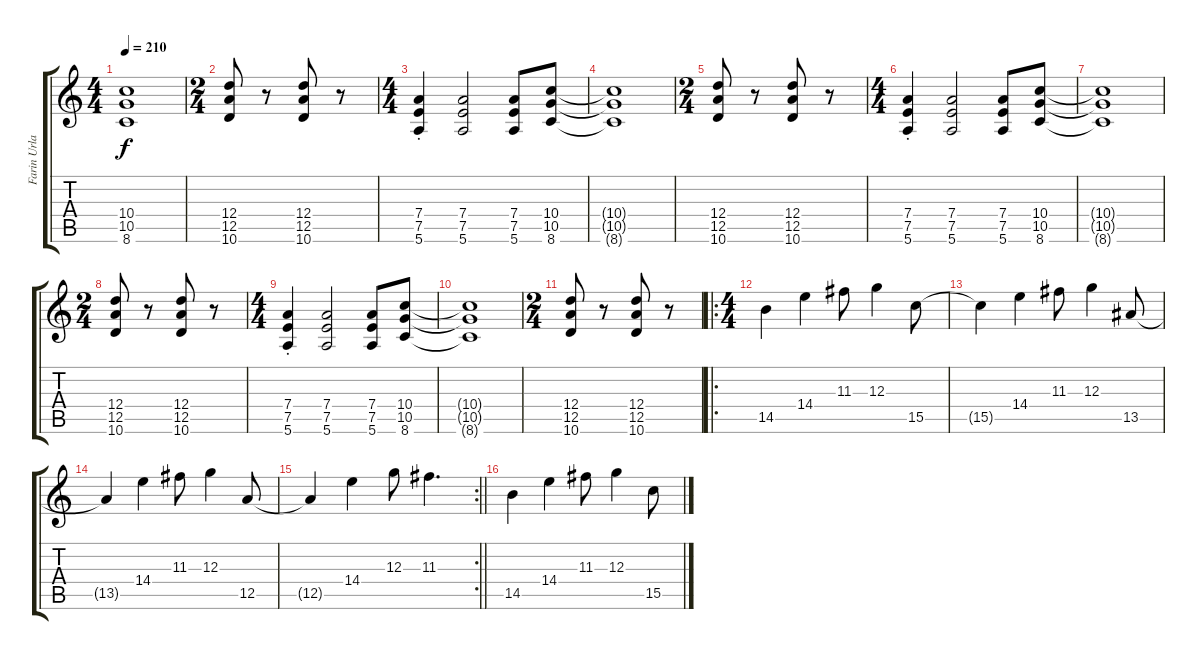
\track ("Farin Urlaub I" "Farin Urla") {instrument distortionguitar}
\staff {score tabs}
\tuning (E4 B3 G3 D3 A2 E2) {hide}
\ts (4 4)
\tempo 210
\clef g2
\ks c
(10.4{t} 10.5{t} 8.6{t}).1{dy f} |
\ts (2 4)
(12.4 12.5 10.6).8 r.8 (12.4 12.5 10.6).8 r.8 |
\ts (4 4)
(7.4{st} 7.5{st} 5.6{st}).4 (7.4 7.5 5.6).2 (7.4 7.5 5.6).8 (10.4 10.5 8.6).8 |
(10.4{t} 10.5{t} 8.6{t}).1 |
\ts (2 4)
(12.4 12.5 10.6).8 r.8 (12.4 12.5 10.6).8 r.8 |
\ts (4 4)
(7.4{st} 7.5{st} 5.6{st}).4 (7.4 7.5 5.6).2 (7.4 7.5 5.6).8 (10.4 10.5 8.6).8 |
(10.4{t} 10.5{t} 8.6{t}).1 |
\ts (2 4)
(12.4 12.5 10.6).8 r.8 (12.4 12.5 10.6).8 r.8 |
\ts (4 4)
(7.4{st} 7.5{st} 5.6{st}).4 (7.4 7.5 5.6).2 (7.4 7.5 5.6).8 (10.4 10.5 8.6).8 |
(10.4{t} 10.5{t} 8.6{t}).1 |
\ts (2 4)
(12.4 12.5 10.6).8 r.8 (12.4 12.5 10.6).8 r.8 |
\ro
\ts (4 4)
14.5.4{volume 15} 14.4.4 11.3.8 12.3.4 15.5.8 |
15.5{t}.4 14.4.4 11.3.8 12.3.4 13.5.8 |
13.5{t}.4 14.4.4 11.3.8 12.3.4 12.5.8 |
\rc 2
\barLineRight lightlight
12.5{t}.4 14.4.4 12.3.8 11.3.4{d} |
14.5.4{volume 5} 14.4.4 11.3.8 12.3.4 15.5.8
